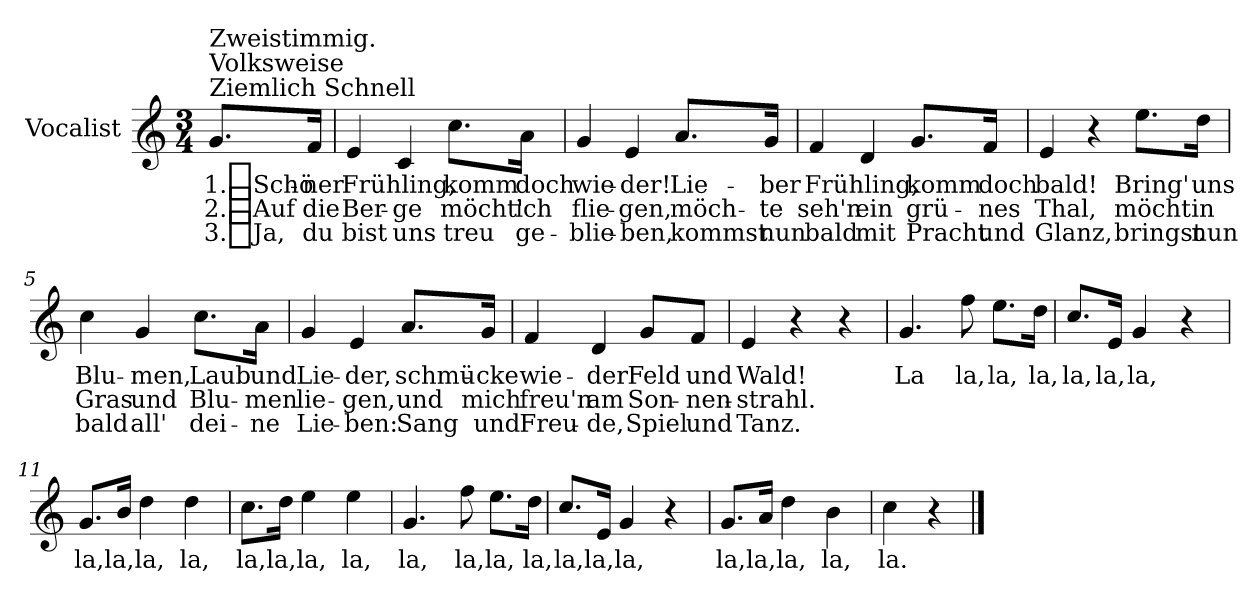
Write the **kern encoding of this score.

**kern	**text	**text	**text
*part1	*part1	*part1	*part1
*staff1	*staff1	*staff1	*staff1
*I"Vocalist	*	*	*
*k[]	*	*	*
*C:	*	*	*
*M3/4	*	*	*
=	=	=	=
!LO:TX:a:t=Ziemlich Schnell	!	!	!
!LO:TX:a:t=Volksweise	!	!	!
!LO:TX:a:t=Zweistimmig.	!	!	!
8.gL	1._Schö-	2._Auf	3._Ja,
16fJk	-ner	die	du
=1	=1	=1	=1
4e	Frühling,	Ber-	bist
4c	.	-ge	uns
8.ccL	komm	möcht'	treu
16aJk	doch	ich	ge-
=2	=2	=2	=2
4g	wie-	flie-	-blie-
4e	-der!	-gen,	-ben,
8.aL	Lie-	möch-	kommst
16gJk	-ber	-te	nun
=3	=3	=3	=3
4f	Frühling,	seh'n	bald
4d	.	ein	mit
8.gL	komm	grü-	Pracht
16fJk	doch	-nes	und
=4	=4	=4	=4
4e	bald!	Thal,	Glanz,
4r	.	.	.
8.eeL	Bring'	möcht	bringst
16ddJk	uns	in	nun
=5	=5	=5	=5
4cc	Blu-	Gras	bald
4g	-men,	und	all'
8.ccL	Laub	Blu-	dei-
16aJk	und	-men	-ne
=6	=6	=6	=6
4g	Lie-	lie-	Lie-
4e	-der,	-gen,	-ben:
8.aL	schmü-	und	Sang
16gJk	-cke	mich	und
=7	=7	=7	=7
4f	wie-	freu'n	Freu-
4d	-der	am	-de,
8gL	Feld	Son-	Spiel
8fJ	und	-nen-	und
=8	=8	=8	=8
4e	Wald!	-strahl.	Tanz.
4r	.	.	.
4r	.	.	.
=9	=9	=9	=9
4.g	La	.	.
8ff	la,	.	.
8.eeL	la,	.	.
16ddJk	la,	.	.
=10	=10	=10	=10
8.ccL	la,	.	.
16eJk	la,	.	.
4g	la,	.	.
4r	.	.	.
=11	=11	=11	=11
8.gL	la,	.	.
16b/Jk	la,	.	.
4dd	la,	.	.
4dd	la,	.	.
=12	=12	=12	=12
8.ccL	la,	.	.
16ddJk	la,	.	.
4ee	la,	.	.
4ee	la,	.	.
=13	=13	=13	=13
4.g	la,	.	.
8ff	la,	.	.
8.eeL	la,	.	.
16ddJk	la,	.	.
=14	=14	=14	=14
8.ccL	la,	.	.
16eJk	la,	.	.
4g	la,	.	.
4r	.	.	.
=15	=15	=15	=15
8.gL	la,	.	.
16aJk	la,	.	.
4dd	la,	.	.
4b	la,	.	.
=16	=16	=16	=16
4cc	la.	.	.
4r	.	.	.
==	==	==	==
*-	*-	*-	*-
